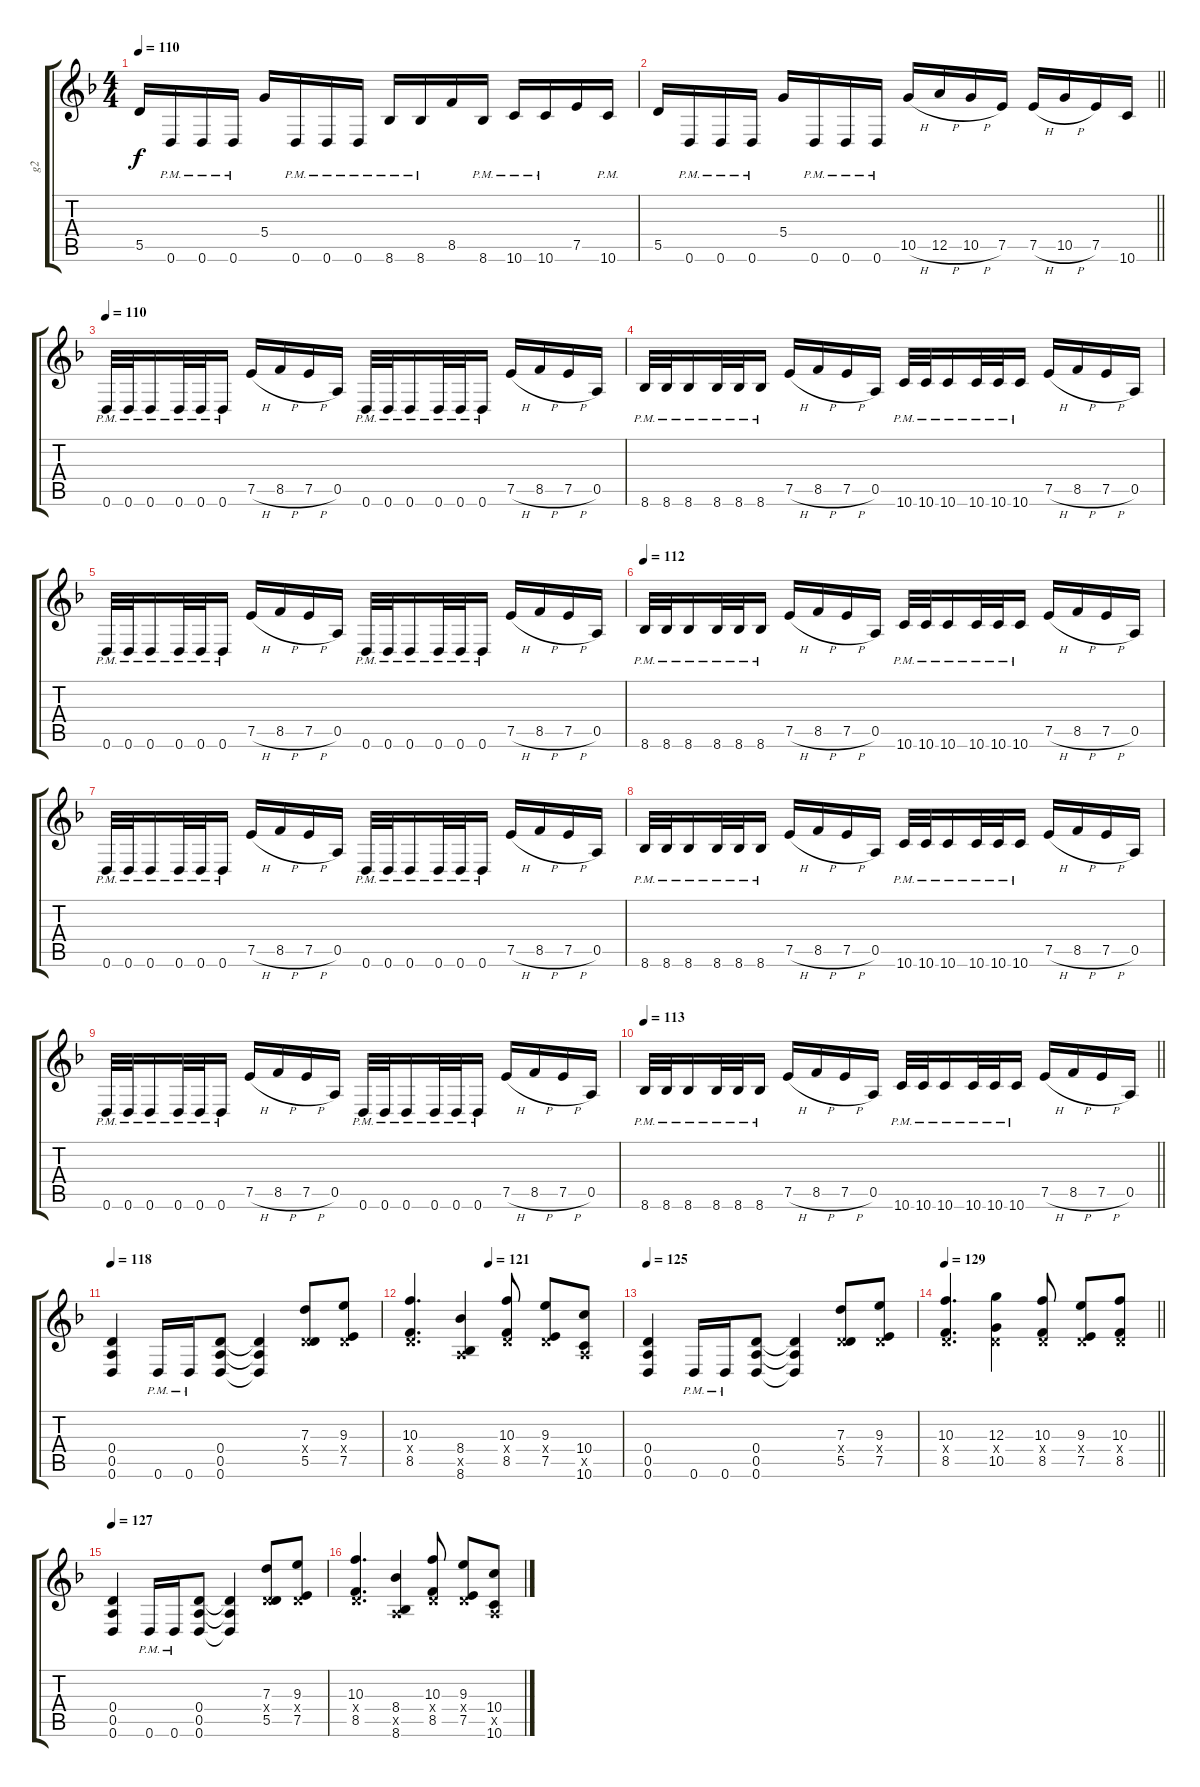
\track ("g2" "g2") {instrument distortionguitar}
\staff {score tabs}
\tuning (E4 B3 G3 D3 A2 D2) {hide}
\ts (4 4)
\tempo 110
\clef g2
\ks f
5.5.16{dy f} 0.6{pm}.16 0.6{pm}.16 0.6{pm}.16 5.4.16 0.6{pm}.16 0.6{pm}.16 0.6{pm}.16 8.6{pm}.16 8.6{pm}.16 8.5.16 8.6{pm}.16 10.6{pm}.16 10.6{pm}.16 7.5.16 10.6{pm}.16 |
\barLineRight lightlight
5.5.16 0.6{pm}.16 0.6{pm}.16 0.6{pm}.16 5.4.16 0.6{pm}.16 0.6{pm}.16 0.6{pm}.16 10.5{h}.16 12.5{h}.16 10.5{h}.16 7.5.16 7.5{h}.16 10.5{h}.16 7.5.16 10.6.16 |
\section ("" "")
\tempo 110
0.6{pm}.32 0.6{pm}.32 0.6{pm}.16 0.6{pm}.32 0.6{pm}.32 0.6{pm}.16 7.5{h}.16 8.5{h}.16 7.5{h}.16 0.5.16 0.6{pm}.32 0.6{pm}.32 0.6{pm}.16 0.6{pm}.32 0.6{pm}.32 0.6{pm}.16 7.5{h}.16 8.5{h}.16 7.5{h}.16 0.5.16 |
8.6{pm}.32 8.6{pm}.32 8.6{pm}.16 8.6{pm}.32 8.6{pm}.32 8.6{pm}.16 7.5{h}.16 8.5{h}.16 7.5{h}.16 0.5.16 10.6{pm}.32 10.6{pm}.32 10.6{pm}.16 10.6{pm}.32 10.6{pm}.32 10.6{pm}.16 7.5{h}.16 8.5{h}.16 7.5{h}.16 0.5.16 |
0.6{pm}.32 0.6{pm}.32 0.6{pm}.16 0.6{pm}.32 0.6{pm}.32 0.6{pm}.16 7.5{h}.16 8.5{h}.16 7.5{h}.16 0.5.16 0.6{pm}.32 0.6{pm}.32 0.6{pm}.16 0.6{pm}.32 0.6{pm}.32 0.6{pm}.16 7.5{h}.16 8.5{h}.16 7.5{h}.16 0.5.16 |
\tempo 112
8.6{pm}.32 8.6{pm}.32 8.6{pm}.16 8.6{pm}.32 8.6{pm}.32 8.6{pm}.16 7.5{h}.16 8.5{h}.16 7.5{h}.16 0.5.16 10.6{pm}.32 10.6{pm}.32 10.6{pm}.16 10.6{pm}.32 10.6{pm}.32 10.6{pm}.16 7.5{h}.16 8.5{h}.16 7.5{h}.16 0.5.16 |
0.6{pm}.32 0.6{pm}.32 0.6{pm}.16 0.6{pm}.32 0.6{pm}.32 0.6{pm}.16 7.5{h}.16 8.5{h}.16 7.5{h}.16 0.5.16 0.6{pm}.32 0.6{pm}.32 0.6{pm}.16 0.6{pm}.32 0.6{pm}.32 0.6{pm}.16 7.5{h}.16 8.5{h}.16 7.5{h}.16 0.5.16 |
8.6{pm}.32 8.6{pm}.32 8.6{pm}.16 8.6{pm}.32 8.6{pm}.32 8.6{pm}.16 7.5{h}.16 8.5{h}.16 7.5{h}.16 0.5.16 10.6{pm}.32 10.6{pm}.32 10.6{pm}.16 10.6{pm}.32 10.6{pm}.32 10.6{pm}.16 7.5{h}.16 8.5{h}.16 7.5{h}.16 0.5.16 |
0.6{pm}.32 0.6{pm}.32 0.6{pm}.16 0.6{pm}.32 0.6{pm}.32 0.6{pm}.16 7.5{h}.16 8.5{h}.16 7.5{h}.16 0.5.16 0.6{pm}.32 0.6{pm}.32 0.6{pm}.16 0.6{pm}.32 0.6{pm}.32 0.6{pm}.16 7.5{h}.16 8.5{h}.16 7.5{h}.16 0.5.16 |
\tempo 113
\barLineRight lightlight
8.6{pm}.32 8.6{pm}.32 8.6{pm}.16 8.6{pm}.32 8.6{pm}.32 8.6{pm}.16 7.5{h}.16 8.5{h}.16 7.5{h}.16 0.5.16 10.6{pm}.32 10.6{pm}.32 10.6{pm}.16 10.6{pm}.32 10.6{pm}.32 10.6{pm}.16 7.5{h}.16 8.5{h}.16 7.5{h}.16 0.5.16 |
\section ("" "")
\tempo 118
(0.4 0.5 0.6).4 0.6{pm}.16 0.6{pm}.16 (0.4 0.5 0.6).8 (0.4{t} 0.5{t} 0.6{t}).4 (7.3 0.4{x} 5.5).8 (9.3 0.4{x} 7.5).8 |
\tempo (121 0.375)
(10.3 0.4{x} 8.5).4{d} (8.4 0.5{x} 8.6).4 (10.3 0.4{x} 8.5).8 (9.3 0.4{x} 7.5).8 (10.4 0.5{x} 10.6).8 |
\tempo 125
(0.4 0.5 0.6).4 0.6{pm}.16 0.6{pm}.16 (0.4 0.5 0.6).8 (0.4{t} 0.5{t} 0.6{t}).4 (7.3 0.4{x} 5.5).8 (9.3 0.4{x} 7.5).8 |
\tempo 129
\barLineRight lightlight
(10.3 0.4{x} 8.5).4{d} (12.3 0.4{x} 10.5).4 (10.3 0.4{x} 8.5).8 (9.3 0.4{x} 7.5).8 (10.3 0.4{x} 8.5).8 |
\tempo 127
(0.4 0.5 0.6).4 0.6{pm}.16 0.6{pm}.16 (0.4 0.5 0.6).8 (0.4{t} 0.5{t} 0.6{t}).4 (7.3 0.4{x} 5.5).8 (9.3 0.4{x} 7.5).8 |
(10.3 0.4{x} 8.5).4{d} (8.4 0.5{x} 8.6).4 (10.3 0.4{x} 8.5).8 (9.3 0.4{x} 7.5).8 (10.4 0.5{x} 10.6).8
